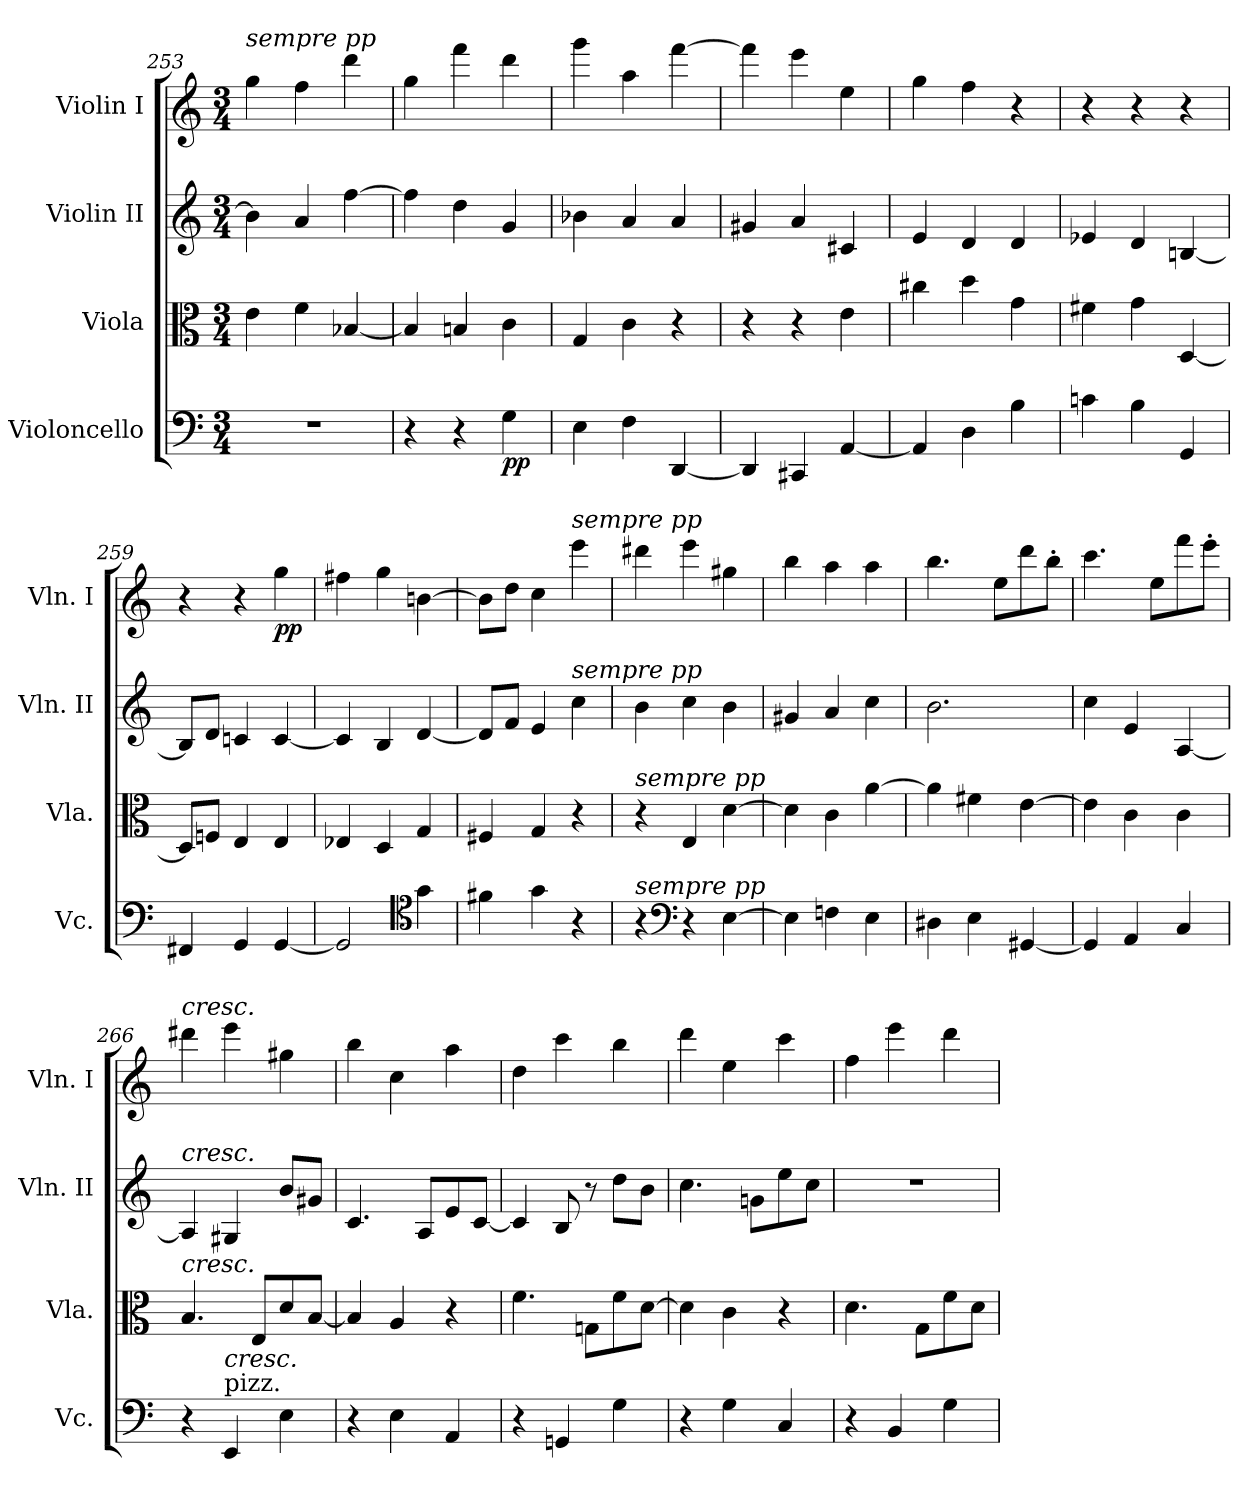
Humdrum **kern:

**kern	**dynam	**kern	**kern	**kern	**dynam
*part4	*part4	*part3	*part2	*part1	*part1
*staff4	*staff4	*staff3	*staff2	*staff1	*staff1
*I"Violoncello	*	*I"Viola	*I"Violin II	*I"Violin I	*
*I'Vc.	*	*I'Vla.	*I'Vln. II	*I'Vln. I	*
*clefF4	*	*clefC3	*clefG2	*clefG2	*
*k[]	*	*k[]	*k[]	*k[]	*
*M3/4	*	*M3/4	*M3/4	*M3/4	*
=253	=253	=253	=253	=253	=253
!	!	!	!	!LO:TX:a:i:t=sempre pp	!
2.r	.	4e\	4b-\]	4gg\	.
.	.	4f\	4a/	4ff\	.
.	.	[4B-X/	[4ff\	4ddd\	.
=254	=254	=254	=254	=254	=254
4r	.	4B-/]	4ff\]	4gg\	.
4r	.	4Bn/	4dd\	4fff\	.
!	!LO:DY:b	!	!	!	!
4G\	pp	4c\	4g/	4ddd\	.
=255	=255	=255	=255	=255	=255
4E\	.	4G/	4b-X\	4ggg\	.
4F\	.	4c\	4a/	4aa\	.
[4DD/	.	4r	4a/	[4fff\	.
=256	=256	=256	=256	=256	=256
4DD/]	.	4r	4g#X/	4fff\]	.
4CC#X/	.	4r	4a/	4eee\	.
[4AA/	.	4e\	4c#X/	4ee\	.
=257	=257	=257	=257	=257	=257
4AA/]	.	4cc#X\	4e/	4gg\	.
4D\	.	4dd\	4d/	4ff\	.
4B\	.	4g\	4d/	4r	.
=258	=258	=258	=258	=258	=258
4cn\	.	4f#X\	4e-X/	4r	.
4B\	.	4g\	4d/	4r	.
4GG/	.	[4D/	[4Bn/	4r	.
=259	=259	=259	=259	=259	=259
4FF#X/	.	8D/L]	8B/L]	4r	.
.	.	8Fn/J	8d/J	.	.
4GG/	.	4E/	4cn/	4r	.
!	!	!	!	!	!LO:DY:b
[4GG/	.	4E/	[4c/	4gg\	pp
=260	=260	=260	=260	=260	=260
2GG/]	.	4E-X/	4c/]	4ff#X\	.
.	.	4D/	4B/	4gg\	.
*clefC4	*	*	*	*	*
4g\	.	4G/	[4d/	[4bn\	.
=261	=261	=261	=261	=261	=261
4f#X\	.	4F#X/	8d/L]	8b\L]	.
.	.	.	8f/J	8dd\J	.
4g\	.	4G/	4e/	4cc\	.
!	!	!	!	!LO:TX:a:i:t=sempre pp	!
!	!	!	!LO:TX:a:i:t=sempre pp	!	!
4r	.	4r	4cc\	4eee\	.
=262	=262	=262	=262	=262	=262
!	!	!LO:TX:a:i:t=sempre pp	!	!	!
!LO:TX:a:i:t=sempre pp	!	!	!	!	!
4r	.	4r	4b\	4ddd#X\	.
*clefF4	*	*	*	*	*
4r	.	4E/	4cc\	4eee\	.
[4E\	.	[4d\	4b\	4gg#X\	.
=263	=263	=263	=263	=263	=263
4E\]	.	4d\]	4g#X/	4bb\	.
4Fn\	.	4c\	4a/	4aa\	.
4E\	.	[4a\	4cc\	4aa\	.
=264	=264	=264	=264	=264	=264
4D#X\	.	4a\]	2.b\	4.bb\	.
4E\	.	4f#X\	.	.	.
.	.	.	.	8ee\L	.
[4GG#X/	.	[4e\	.	8ddd\	.
.	.	.	.	8bb'\J	.
=265	=265	=265	=265	=265	=265
4GG#/]	.	4e\]	4cc\	4.ccc\	.
4AA/	.	4c\	4e/	.	.
.	.	.	.	8ee\L	.
4C/	.	4c\	[4A/	8fff\	.
.	.	.	.	8eee'\J	.
=266	=266	=266	=266	=266	=266
!	!	!	!	!LO:TX:a:i:t=cresc.	!
!	!	!	!LO:TX:a:i:t=cresc.	!	!
!	!	!LO:TX:a:i:t=cresc.	!	!	!
4r	.	4.B/	4A/]	4ddd#X\	.
!LO:TX:a:t=pizz.	!	!	!	!	!
!LO:TX:a:i:t=cresc.	!	!	!	!	!
4EE/	.	.	4G#X/	4eee\	.
.	.	8E/L	.	.	.
4E\	.	8d/	8b/L	4gg#X\	.
.	.	[8B/J	8g#X/J	.	.
=267	=267	=267	=267	=267	=267
4r	.	4B/]	4.c/	4bb\	.
4E\	.	4A/	.	4cc\	.
.	.	.	8A/L	.	.
4AA/	.	4r	8e/	4aa\	.
.	.	.	[8c/J	.	.
=268	=268	=268	=268	=268	=268
4r	.	4.f\	4c/]	4dd\	.
4GGn/	.	.	8B/	4ccc\	.
.	.	8Gn\L	8r	.	.
4G\	.	8f\	8dd\L	4bb\	.
.	.	[8d\J	8b\J	.	.
=269	=269	=269	=269	=269	=269
4r	.	4d\]	4.cc\	4ddd\	.
4G\	.	4c\	.	4ee\	.
.	.	.	8gn\L	.	.
4C/	.	4r	8ee\	4ccc\	.
.	.	.	8cc\J	.	.
=270	=270	=270	=270	=270	=270
4r	.	4.d\	2.r	4ff\	.
4BB/	.	.	.	4eee\	.
.	.	8G\L	.	.	.
4G\	.	8f\	.	4ddd\	.
.	.	8d\J	.	.	.
=	=	=	=	=	=
*-	*-	*-	*-	*-	*-
